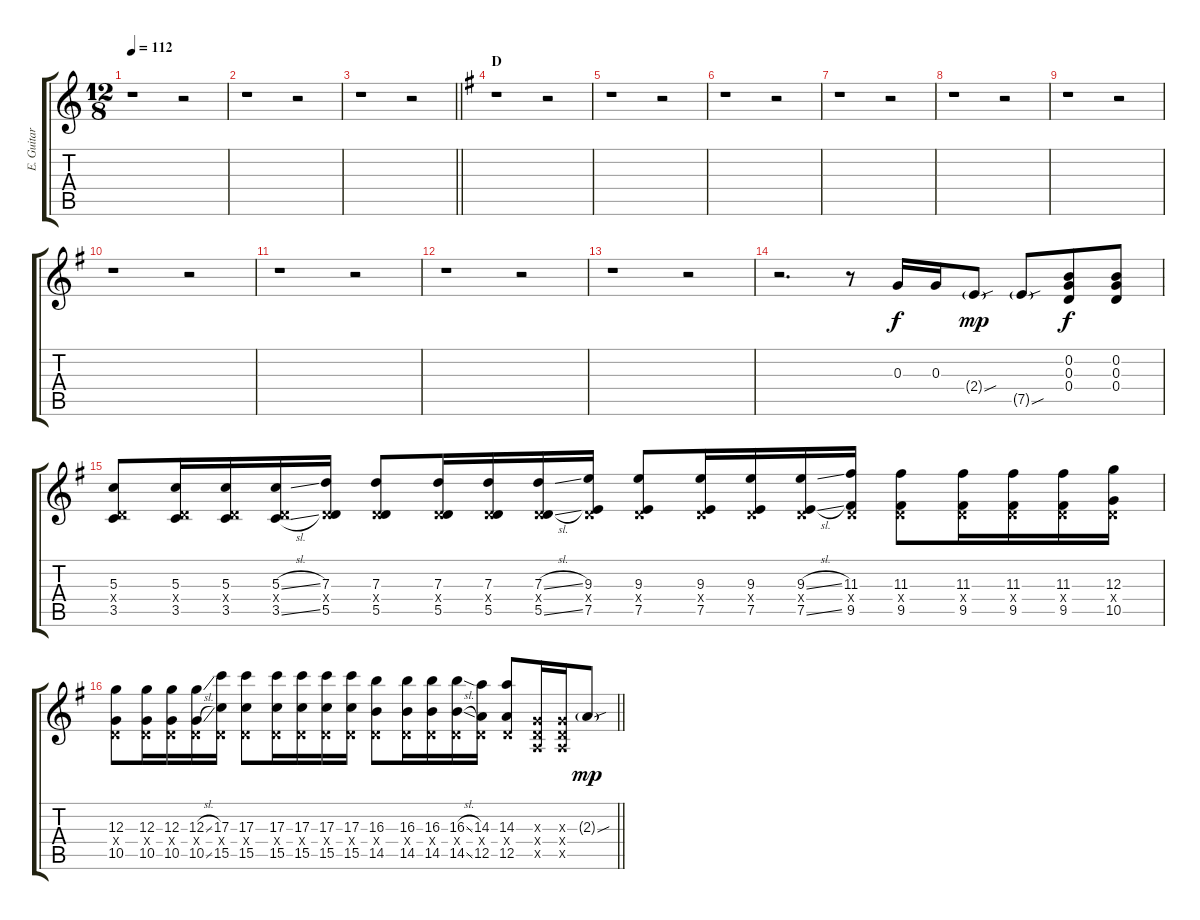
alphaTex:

\track ("E. Guitar III" "E. Guitar ") {instrument overdrivenguitar}
\staff {score tabs}
\tuning (E4 B3 G3 D3 A2 E2) {hide}
\ts (12 8)
\tempo 112
\clef g2
\ks c
r.1{dy f} r.2 |
r.1 r.2 |
\barLineRight lightlight
r.1 r.2 |
\section ("" "D")
\ks g
r.1 r.2 |
r.1 r.2 |
r.1 r.2 |
r.1 r.2 |
r.1 r.2 |
r.1 r.2 |
r.1 r.2 |
r.1 r.2 |
r.1 r.2 |
r.1 r.2 |
r.2{d} r.8 0.3.16 0.3.16 2.4{sou g}.8{dy mp} 7.5{sou g}.8 (0.2 0.3 0.4).8{dy f} (0.2 0.3 0.4).8 |
(5.3 0.4{x} 3.5).8 (5.3 0.4{x} 3.5).16 (5.3 0.4{x} 3.5).16 (5.3{sl} 0.4{x} 3.5{sl}).16 (7.3 0.4{x} 5.5).16 (7.3 0.4{x} 5.5).8 (7.3 0.4{x} 5.5).16 (7.3 0.4{x} 5.5).16 (7.3{sl} 0.4{x} 5.5{sl}).16 (9.3 0.4{x} 7.5).16 (9.3 0.4{x} 7.5).8 (9.3 0.4{x} 7.5).16 (9.3 0.4{x} 7.5).16 (9.3{sl} 0.4{x} 7.5{sl}).16 (11.3 0.4{x} 9.5).16 (11.3 0.4{x} 9.5).8 (11.3 0.4{x} 9.5).16 (11.3 0.4{x} 9.5).16 (11.3 0.4{x} 9.5).16 (12.3 0.4{x} 10.5).16 |
\barLineRight lightlight
(12.3 0.4{x} 10.5).8 (12.3 0.4{x} 10.5).16 (12.3 0.4{x} 10.5).16 (12.3{sl} 0.4{x} 10.5{sl}).16 (17.3 0.4{x} 15.5).16 (17.3 0.4{x} 15.5).8 (17.3 0.4{x} 15.5).16 (17.3 0.4{x} 15.5).16 (17.3 0.4{x} 15.5).16 (17.3 0.4{x} 15.5).16 (16.3 0.4{x} 14.5).8 (16.3 0.4{x} 14.5).16 (16.3 0.4{x} 14.5).16 (16.3{sl} 0.4{x} 14.5{sl}).16 (14.3 0.4{x} 12.5).16 (14.3 0.4{x} 12.5).8 (0.3{x} 0.4{x} 0.5{x}).16 (0.3{x} 0.4{x} 0.5{x}).16 2.3{sou g}.8{dy mp}
